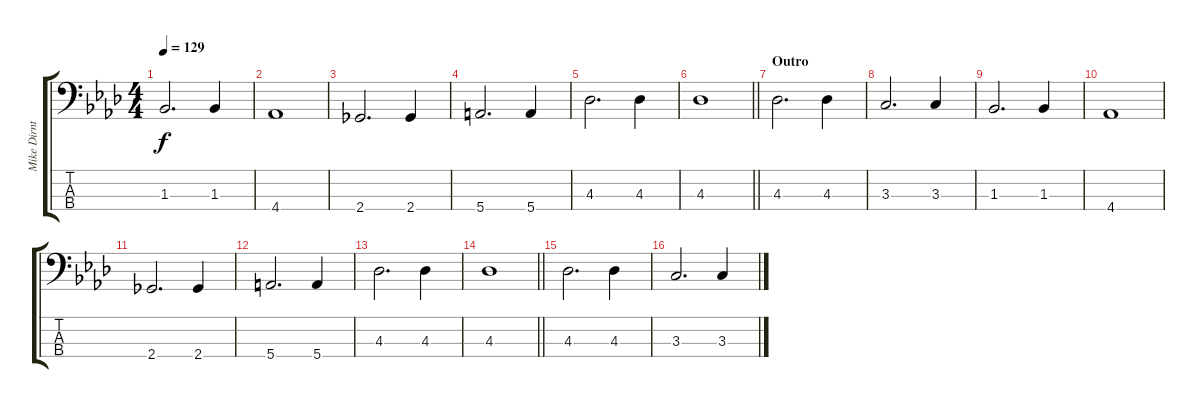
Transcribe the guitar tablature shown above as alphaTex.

\track ("Mike Dirnt (Bass)" "Mike Dirnt") {instrument electricbasspick}
\staff {score tabs}
\tuning (G2 D2 A1 E1) {hide}
\ts (4 4)
\tempo 129
\clef f4
\ks ab
1.3.2{d dy f} 1.3.4 |
4.4.1 |
2.4.2{d} 2.4.4 |
5.4.2{d} 5.4.4 |
4.3.2{d} 4.3.4 |
\barLineRight lightlight
4.3.1 |
\section ("" "Outro")
4.3.2{d} 4.3.4 |
3.3.2{d} 3.3.4 |
1.3.2{d} 1.3.4 |
4.4.1 |
2.4.2{d} 2.4.4 |
5.4.2{d} 5.4.4 |
4.3.2{d} 4.3.4 |
\barLineRight lightlight
4.3.1 |
4.3.2{d} 4.3.4 |
3.3.2{d} 3.3.4
